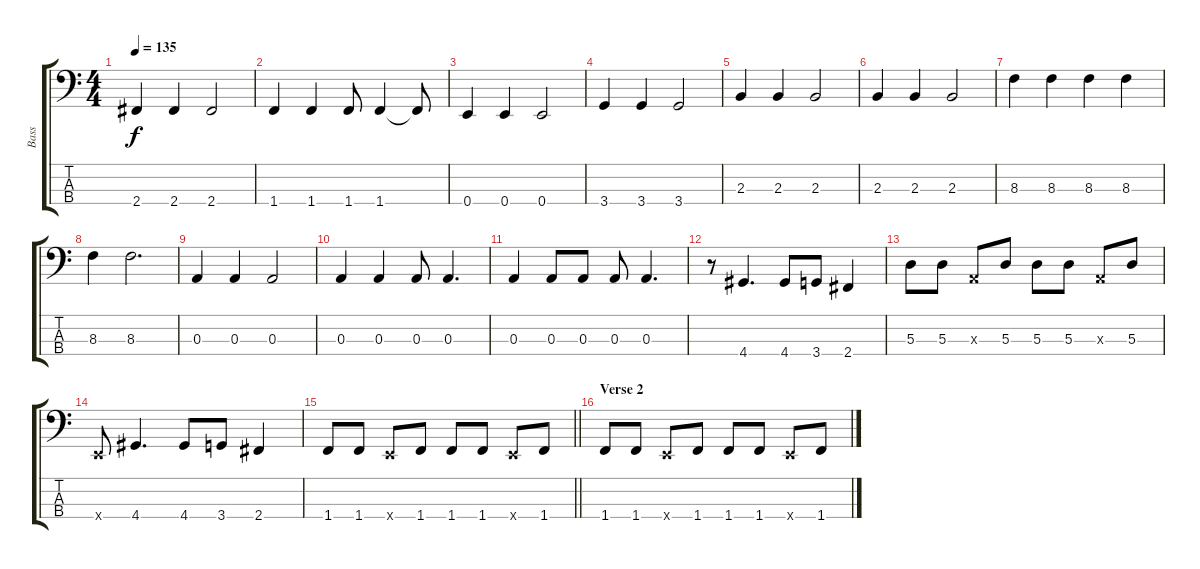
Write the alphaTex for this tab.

\track ("Bass" "Bass") {instrument electricbassfinger}
\staff {score tabs}
\tuning (G2 D2 A1 E1) {hide}
\ts (4 4)
\tempo 135
\clef f4
\ks c
2.4.4{dy f} 2.4.4 2.4.2 |
1.4.4 1.4.4 1.4.8 1.4.4 1.4{t}.8 |
0.4.4 0.4.4 0.4.2 |
3.4.4 3.4.4 3.4.2 |
2.3.4 2.3.4 2.3.2 |
2.3.4 2.3.4 2.3.2 |
8.3.4 8.3.4 8.3.4 8.3.4 |
8.3.4 8.3.2{d} |
0.3.4 0.3.4 0.3.2 |
0.3.4 0.3.4 0.3.8 0.3.4{d} |
0.3.4 0.3.8 0.3.8 0.3.8 0.3.4{d} |
r.8 4.4.4{d} 4.4.8 3.4.8 2.4.4 |
5.3.8 5.3.8 0.3{x}.8 5.3.8 5.3.8 5.3.8 0.3{x}.8 5.3.8 |
0.4{x}.8 4.4.4{d} 4.4.8 3.4.8 2.4.4 |
\barLineRight lightlight
1.4.8 1.4.8 0.4{x}.8 1.4.8 1.4.8 1.4.8 0.4{x}.8 1.4.8 |
\section ("" "Verse 2")
1.4.8 1.4.8 0.4{x}.8 1.4.8 1.4.8 1.4.8 0.4{x}.8 1.4.8
